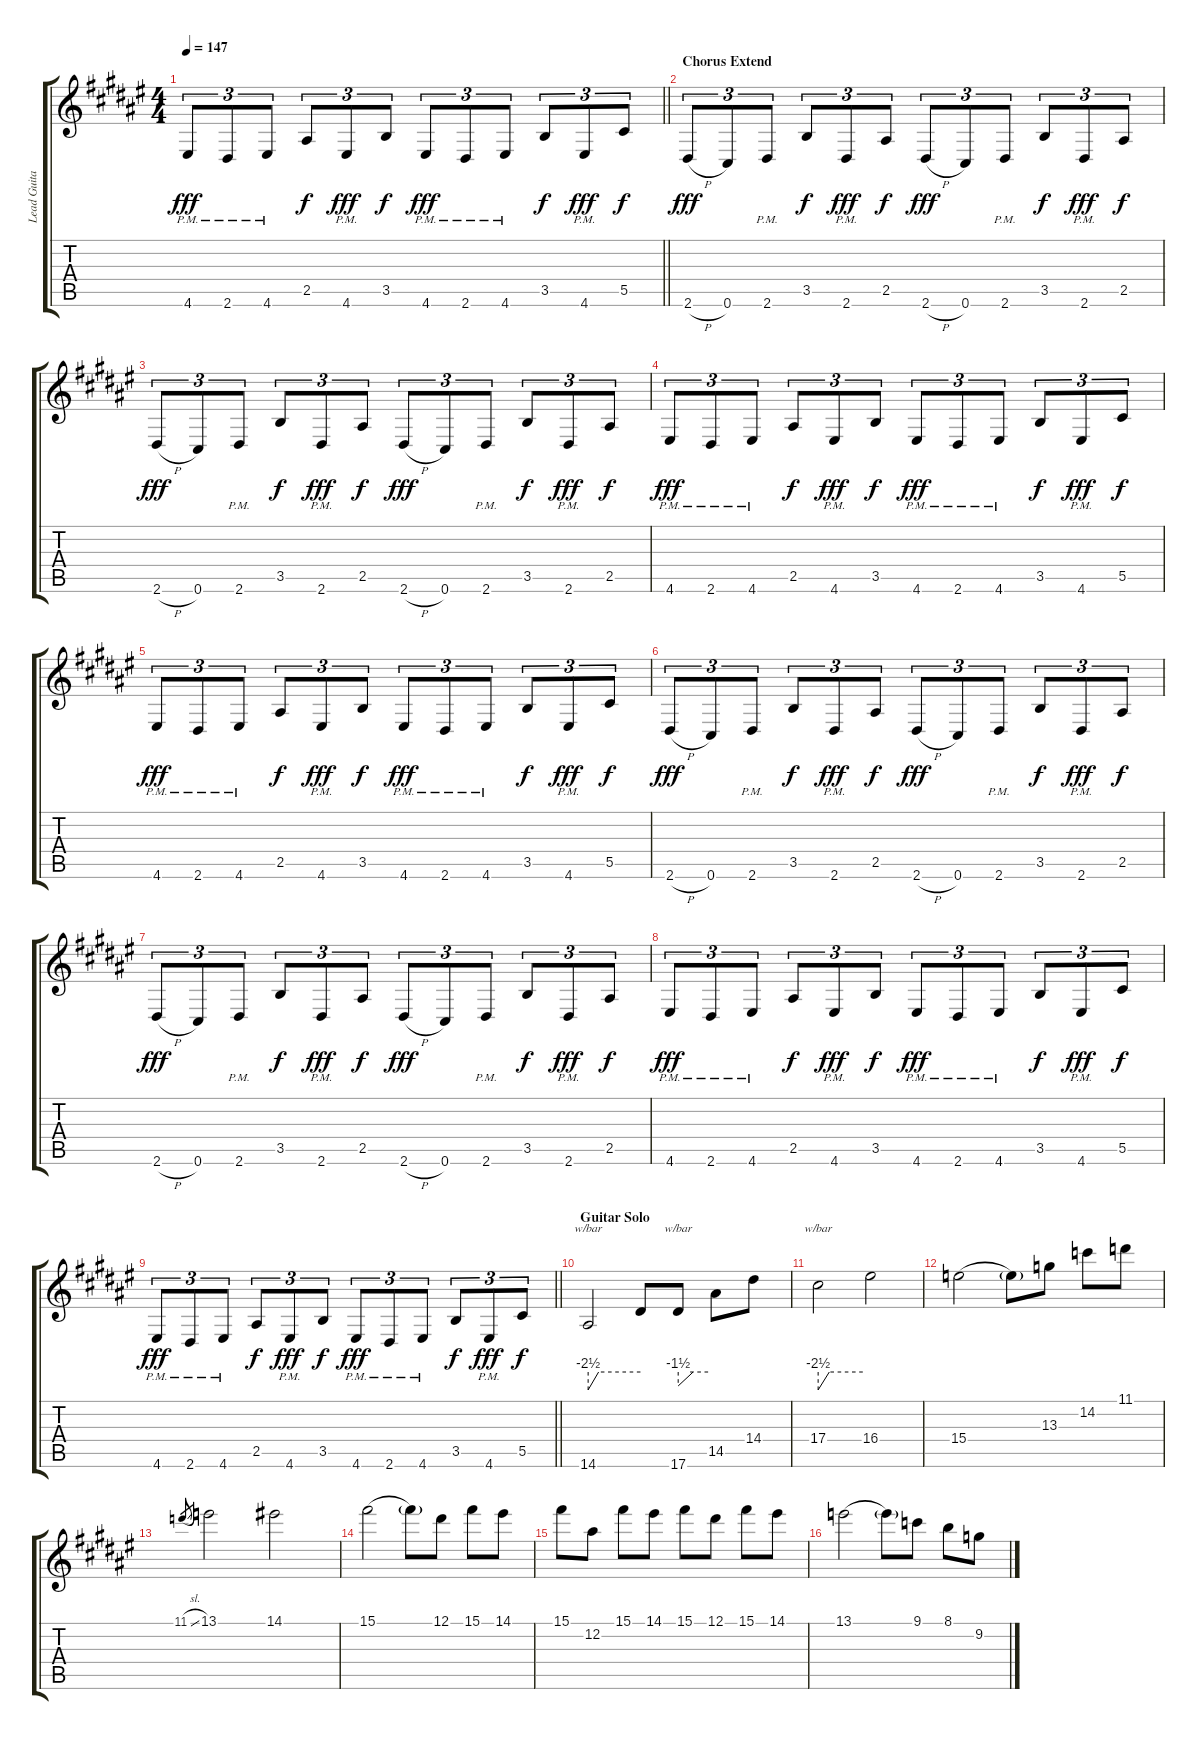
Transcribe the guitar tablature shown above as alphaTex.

\track ("Lead Guitar" "Lead Guita") {instrument distortionguitar}
\staff {score tabs}
\tuning (Eb4 Bb3 Gb3 Db3 Ab2 Db2) {hide}
\ts (4 4)
\tempo 147
\clef g2
\barLineRight lightlight
\ks d#minor
4.6{pm}.8{tu (3 2) dy fff} 2.6{pm}.8{tu (3 2)} 4.6{pm}.8{tu (3 2)} 2.5.8{tu (3 2) dy f} 4.6{pm}.8{tu (3 2) dy fff} 3.5.8{tu (3 2) dy f} 4.6{pm}.8{tu (3 2) dy fff} 2.6{pm}.8{tu (3 2)} 4.6{pm}.8{tu (3 2)} 3.5.8{tu (3 2) dy f} 4.6{pm}.8{tu (3 2) dy fff} 5.5.8{tu (3 2) dy f} |
\section ("" "Chorus Extend")
2.6{h}.8{tu (3 2) dy fff} 0.6.8{tu (3 2)} 2.6{pm}.8{tu (3 2)} 3.5.8{tu (3 2) dy f} 2.6{pm}.8{tu (3 2) dy fff} 2.5.8{tu (3 2) dy f} 2.6{h}.8{tu (3 2) dy fff} 0.6.8{tu (3 2)} 2.6{pm}.8{tu (3 2)} 3.5.8{tu (3 2) dy f} 2.6{pm}.8{tu (3 2) dy fff} 2.5.8{tu (3 2) dy f} |
2.6{h}.8{tu (3 2) dy fff} 0.6.8{tu (3 2)} 2.6{pm}.8{tu (3 2)} 3.5.8{tu (3 2) dy f} 2.6{pm}.8{tu (3 2) dy fff} 2.5.8{tu (3 2) dy f} 2.6{h}.8{tu (3 2) dy fff} 0.6.8{tu (3 2)} 2.6{pm}.8{tu (3 2)} 3.5.8{tu (3 2) dy f} 2.6{pm}.8{tu (3 2) dy fff} 2.5.8{tu (3 2) dy f} |
4.6{pm}.8{tu (3 2) dy fff} 2.6{pm}.8{tu (3 2)} 4.6{pm}.8{tu (3 2)} 2.5.8{tu (3 2) dy f} 4.6{pm}.8{tu (3 2) dy fff} 3.5.8{tu (3 2) dy f} 4.6{pm}.8{tu (3 2) dy fff} 2.6{pm}.8{tu (3 2)} 4.6{pm}.8{tu (3 2)} 3.5.8{tu (3 2) dy f} 4.6{pm}.8{tu (3 2) dy fff} 5.5.8{tu (3 2) dy f} |
4.6{pm}.8{tu (3 2) dy fff} 2.6{pm}.8{tu (3 2)} 4.6{pm}.8{tu (3 2)} 2.5.8{tu (3 2) dy f} 4.6{pm}.8{tu (3 2) dy fff} 3.5.8{tu (3 2) dy f} 4.6{pm}.8{tu (3 2) dy fff} 2.6{pm}.8{tu (3 2)} 4.6{pm}.8{tu (3 2)} 3.5.8{tu (3 2) dy f} 4.6{pm}.8{tu (3 2) dy fff} 5.5.8{tu (3 2) dy f} |
2.6{h}.8{tu (3 2) dy fff} 0.6.8{tu (3 2)} 2.6{pm}.8{tu (3 2)} 3.5.8{tu (3 2) dy f} 2.6{pm}.8{tu (3 2) dy fff} 2.5.8{tu (3 2) dy f} 2.6{h}.8{tu (3 2) dy fff} 0.6.8{tu (3 2)} 2.6{pm}.8{tu (3 2)} 3.5.8{tu (3 2) dy f} 2.6{pm}.8{tu (3 2) dy fff} 2.5.8{tu (3 2) dy f} |
2.6{h}.8{tu (3 2) dy fff} 0.6.8{tu (3 2)} 2.6{pm}.8{tu (3 2)} 3.5.8{tu (3 2) dy f} 2.6{pm}.8{tu (3 2) dy fff} 2.5.8{tu (3 2) dy f} 2.6{h}.8{tu (3 2) dy fff} 0.6.8{tu (3 2)} 2.6{pm}.8{tu (3 2)} 3.5.8{tu (3 2) dy f} 2.6{pm}.8{tu (3 2) dy fff} 2.5.8{tu (3 2) dy f} |
4.6{pm}.8{tu (3 2) dy fff} 2.6{pm}.8{tu (3 2)} 4.6{pm}.8{tu (3 2)} 2.5.8{tu (3 2) dy f} 4.6{pm}.8{tu (3 2) dy fff} 3.5.8{tu (3 2) dy f} 4.6{pm}.8{tu (3 2) dy fff} 2.6{pm}.8{tu (3 2)} 4.6{pm}.8{tu (3 2)} 3.5.8{tu (3 2) dy f} 4.6{pm}.8{tu (3 2) dy fff} 5.5.8{tu (3 2) dy f} |
\barLineRight lightlight
4.6{pm}.8{tu (3 2) dy fff} 2.6{pm}.8{tu (3 2)} 4.6{pm}.8{tu (3 2)} 2.5.8{tu (3 2) dy f} 4.6{pm}.8{tu (3 2) dy fff} 3.5.8{tu (3 2) dy f} 4.6{pm}.8{tu (3 2) dy fff} 2.6{pm}.8{tu (3 2)} 4.6{pm}.8{tu (3 2)} 3.5.8{tu (3 2) dy f} 4.6{pm}.8{tu (3 2) dy fff} 5.5.8{tu (3 2) dy f} |
\section ("" "Guitar Solo")
14.6.2{tbe (custom default 0 -10 12 0 60 0) volume 16 balance 8 instrument distortionguitar} 14.6{t}.8 17.6.8{tbe (custom default 0 -6 30 0 60 0)} 14.5.8 14.4.8 |
17.4.2{tbe (custom default 0 -10 15 0 60 0)} 16.4{be (hold 0 0 60 0)}.2 |
15.4{be (hold 0 0 60 0)}.2 15.4{t}.8 13.3.8 14.2.8 11.1.8 |
11.1{sl}.8{gr} 13.1{be (hold 0 0 60 0)}.2 14.1{be (hold 0 0 60 0)}.2 |
15.1{be (hold 0 0 60 0)}.2 15.1{t}.8 12.1.8 15.1.8 14.1.8 |
15.1.8 12.2.8 15.1.8 14.1.8 15.1.8 12.1.8 15.1.8 14.1.8 |
13.1{be (hold 0 0 60 0)}.2 13.1{t}.8 9.1.8 8.1.8 9.2.8
